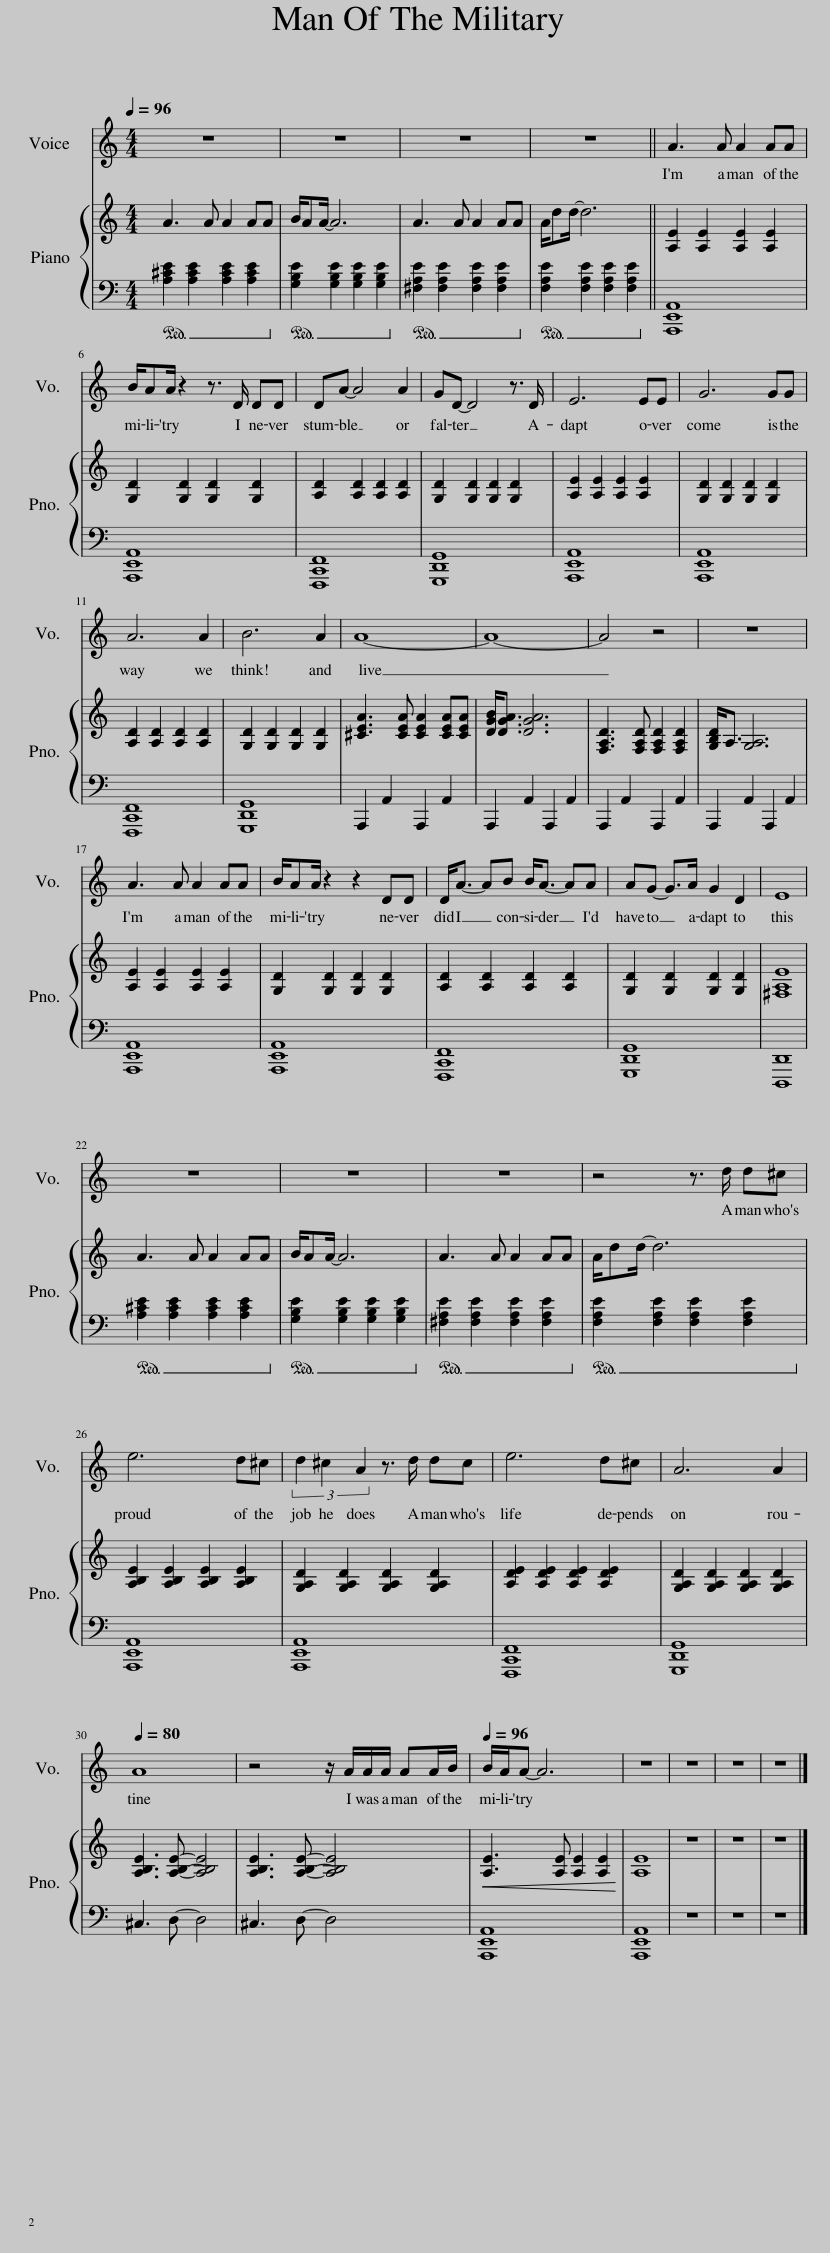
X:1
%%score 1 { 2 | 3 }
L:1/8
Q:1/4=96
M:4/4
I:linebreak $
K:C
V:1 treble
V:2 treble
V:3 bass
V:1
 z8 | z8 | z8 | z8 || A3 A A2 AA |$ %5
 B/AA/ z2 z3/2 D/ DD | DA- A4 A2 | GD- D4 z3/2 D/ | E6 EE | G6 GG |$ %10
 A6 A2 | B6 A2 | A8- | A8- | A4 z4 | %15
 z8 |$ A3 A A2 AA | B/AA/ z2 z2 DD | D<A- AB B<A- AA | AG- G>A G2 D2 | %20
 E8 |$ z8 | z8 | z8 | z4 z3/2 d/ d^c |$ %25
 e6 d^c | (3d2 ^c2 A2 z3/2 d/ dc | e6 d^c | A6 A2 |$[Q:1/4=80] A8 | %30
 z4 z/ A/A/A/ AA/B/ |[Q:1/4=96] B/A/A- A6 | z8 | z8 | z8 | %35
 z8 |] %36
V:2
 A3 A A2 AA | B/AA/- A6 | A3 A A2 AA | A/dd/- d6 || [A,E]2 [A,E]2 [A,E]2 [A,E]2 |$ %5
 [G,D]2 [G,D]2 [G,D]2 [G,D]2 | [A,D]2 [A,D]2 [A,D]2 [A,D]2 | [G,D]2 [G,D]2 [G,D]2 [G,D]2 | [A,E]2 [A,E]2 [A,E]2 [A,E]2 | [G,D]2 [G,D]2 [G,D]2 [G,D]2 |$ %10
 [A,D]2 [A,D]2 [A,D]2 [A,D]2 | [G,D]2 [G,D]2 [G,D]2 [G,D]2 | [^CEA]3 [CEA] [CEA]2 [CEA][CEA] | [DGB]<[DGA] [DGA]6 | [F,A,D]3 [F,A,D] [F,A,D]2 [F,A,D]2 | %15
 [G,B,D]<A, [G,A,]6 |$ [A,E]2 [A,E]2 [A,E]2 [A,E]2 | [G,D]2 [G,D]2 [G,D]2 [G,D]2 | [A,D]2 [A,D]2 [A,D]2 [A,D]2 | [G,D]2 [G,D]2 [G,D]2 [G,D]2 | %20
 [^F,A,E]8 |$ A3 A A2 AA | B/AA/- A6 | A3 A A2 AA | A/dd/- d6 |$ %25
 [A,B,E]2 [A,B,E]2 [A,B,E]2 [A,B,E]2 | [G,A,D]2 [G,A,D]2 [G,A,D]2 [G,A,D]2 | [A,DE]2 [A,DE]2 [A,DE]2 [A,DE]2 | [G,A,D]2 [G,A,D]2 [G,A,D]2 [G,A,D]2 |$ [A,B,E]3 [A,B,E]- [A,B,E]4 | %30
 [A,B,E]3 [A,B,E]- [A,B,E]4 |!<(! [A,E]3 [A,E] [A,E]2 [A,E]2!<)! | [A,E]8 | z8 | z8 | %35
 z8 |] %36
V:3
!ped! [A,^CE]2 [A,CE]2 [A,CE]2 [A,CE]2!ped-up! |!ped! [G,B,E]2 [G,B,E]2 [G,B,E]2 [G,B,E]2!ped-up! |!ped! [^F,A,E]2 [F,A,E]2 [F,A,E]2 [F,A,E]2!ped-up! |!ped! [F,A,E]2 [F,A,E]2 [F,A,E]2 [F,A,E]2!ped-up! || [A,,,E,,A,,]8 |$ %5
 [A,,,E,,A,,]8 | [F,,,C,,F,,]8 | [G,,,D,,G,,]8 | [A,,,E,,A,,]8 | [A,,,E,,A,,]8 |$ %10
 [F,,,C,,F,,]8 | [G,,,D,,G,,]8 | A,,,2 A,,2 A,,,2 A,,2 | A,,,2 A,,2 A,,,2 A,,2 | A,,,2 A,,2 A,,,2 A,,2 | %15
 A,,,2 A,,2 A,,,2 A,,2 |$ [A,,,E,,A,,]8 | [A,,,E,,A,,]8 | [F,,,C,,F,,]8 | [G,,,D,,G,,]8 | %20
 [D,,,D,,]8 |$!ped! [A,^CE]2 [A,CE]2 [A,CE]2 [A,CE]2!ped-up! |!ped! [G,B,E]2 [G,B,E]2 [G,B,E]2 [G,B,E]2!ped-up! |!ped! [^F,A,E]2 [F,A,E]2 [F,A,E]2 [F,A,E]2!ped-up! |!ped! [F,A,E]2 [F,A,E]2 [F,A,E]2 [F,A,E]2!ped-up! |$ %25
 [A,,,E,,A,,]8 | [A,,,E,,A,,]8 | [F,,,C,,F,,]8 | [G,,,D,,G,,]8 |$ ^C,3 D,- D,4 | %30
 ^C,3 D,- D,4 | [A,,,E,,A,,]8 | [A,,,E,,A,,]8 | z8 | z8 | %35
 z8 |] %36
